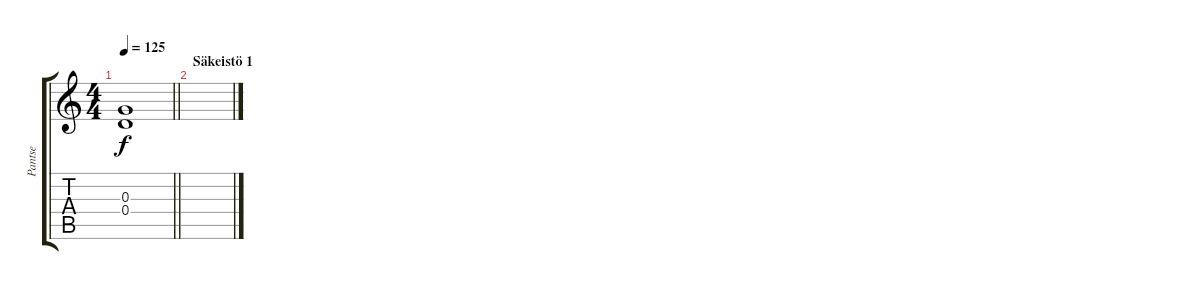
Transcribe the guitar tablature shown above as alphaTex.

\track ("Pantse" "Pantse") {instrument electricguitarclean}
\staff {score tabs}
\tuning (E4 B3 G3 D3 A2 E2) {hide}
\ts (4 4)
\tempo 125
\clef g2
\barLineRight lightlight
\ks c
(0.3{t} 0.4{t}).1{dy f} |
\section ("" "Säkeistö 1")
